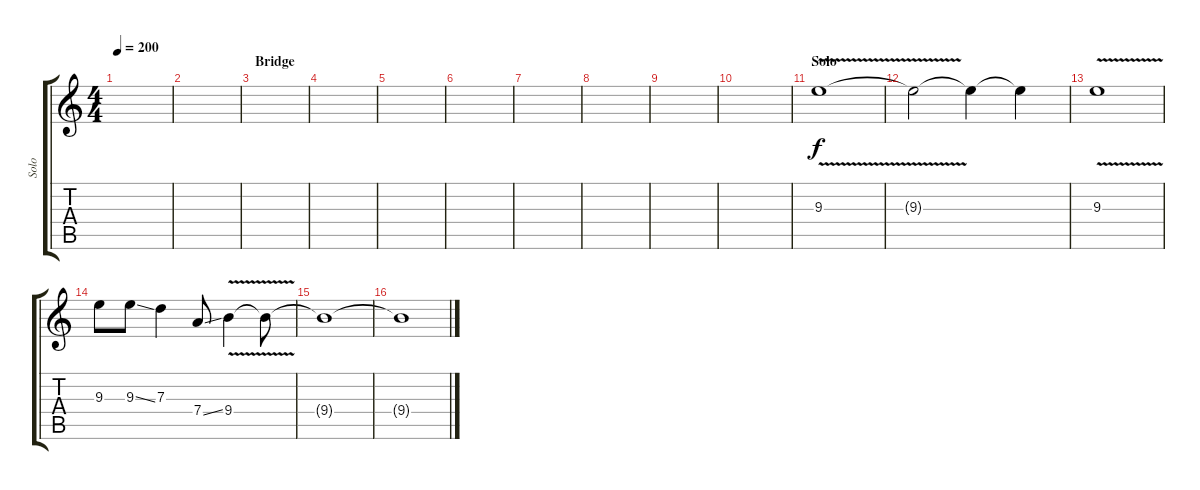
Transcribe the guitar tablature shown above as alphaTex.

\track ("Solo" "Solo") {instrument overdrivenguitar}
\staff {score tabs}
\tuning (E4 B3 G3 D3 A2 E2) {hide}
\ts (4 4)
\tempo 200
\clef g2
\ks c
|
|
\section ("" "Bridge")
|
|
|
|
|
|
|
|
\section ("" "Solo")
9.3{v}.1 |
9.3{t}.2 9.3{t}.4 9.3{t}.4 |
9.3{v}.1 |
9.3.8 9.3{ss}.8 7.3.4 7.4{ss}.8 9.4{v}.4 9.4{t}.8 |
9.4{t}.1 |
9.4{t}.1
